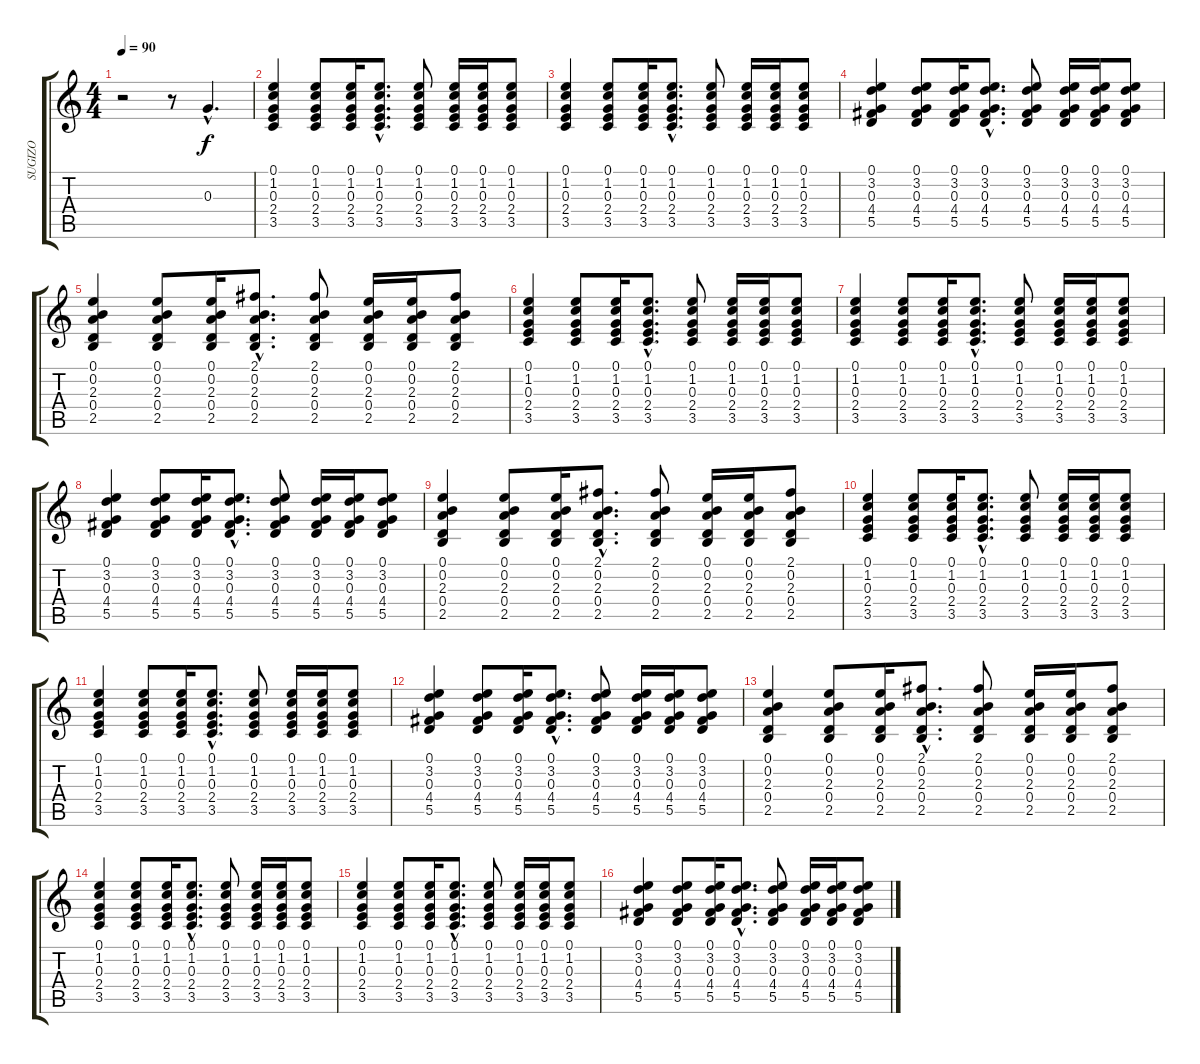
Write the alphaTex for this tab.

\track ("SUGIZO" "SUGIZO") {instrument electricguitarjazz}
\staff {score tabs}
\tuning (E4 B3 G3 D3 A2 E2) {hide}
\ts (4 4)
\tempo 90
\clef g2
\ks c
r.2{dy f} r.8 0.3{hac}.4{d} |
(0.1 1.2 0.3 2.4 3.5).4{balance 14 instrument distortionguitar} (0.1 1.2 0.3 2.4 3.5).8 (0.1 1.2 0.3 2.4 3.5).16 (0.1{hac} 1.2{hac} 0.3{hac} 2.4{hac} 3.5{hac}).8{d} (0.1 1.2 0.3 2.4 3.5).8 (0.1 1.2 0.3 2.4 3.5).16 (0.1 1.2 0.3 2.4 3.5).16 (0.1 1.2 0.3 2.4 3.5).8 |
(0.1 1.2 0.3 2.4 3.5).4 (0.1 1.2 0.3 2.4 3.5).8 (0.1 1.2 0.3 2.4 3.5).16 (0.1{hac} 1.2{hac} 0.3{hac} 2.4{hac} 3.5{hac}).8{d} (0.1 1.2 0.3 2.4 3.5).8 (0.1 1.2 0.3 2.4 3.5).16 (0.1 1.2 0.3 2.4 3.5).16 (0.1 1.2 0.3 2.4 3.5).8 |
(0.1 3.2 0.3 4.4 5.5).4 (0.1 3.2 0.3 4.4 5.5).8 (0.1 3.2 0.3 4.4 5.5).16 (0.1{hac} 3.2{hac} 0.3{hac} 4.4{hac} 5.5{hac}).8{d} (0.1 3.2 0.3 4.4 5.5).8 (0.1 3.2 0.3 4.4 5.5).16 (0.1 3.2 0.3 4.4 5.5).16 (0.1 3.2 0.3 4.4 5.5).8 |
(0.1 0.2 2.3 0.4 2.5).4 (0.1 0.2 2.3 0.4 2.5).8 (0.1 0.2 2.3 0.4 2.5).16 (2.1{hac} 0.2{hac} 2.3{hac} 0.4{hac} 2.5{hac}).8{d} (2.1 0.2 2.3 0.4 2.5).8 (0.1 0.2 2.3 0.4 2.5).16 (0.1 0.2 2.3 0.4 2.5).16 (2.1 0.2 2.3 0.4 2.5).8 |
(0.1 1.2 0.3 2.4 3.5).4 (0.1 1.2 0.3 2.4 3.5).8 (0.1 1.2 0.3 2.4 3.5).16 (0.1{hac} 1.2{hac} 0.3{hac} 2.4{hac} 3.5{hac}).8{d} (0.1 1.2 0.3 2.4 3.5).8 (0.1 1.2 0.3 2.4 3.5).16 (0.1 1.2 0.3 2.4 3.5).16 (0.1 1.2 0.3 2.4 3.5).8 |
(0.1 1.2 0.3 2.4 3.5).4 (0.1 1.2 0.3 2.4 3.5).8 (0.1 1.2 0.3 2.4 3.5).16 (0.1{hac} 1.2{hac} 0.3{hac} 2.4{hac} 3.5{hac}).8{d} (0.1 1.2 0.3 2.4 3.5).8 (0.1 1.2 0.3 2.4 3.5).16 (0.1 1.2 0.3 2.4 3.5).16 (0.1 1.2 0.3 2.4 3.5).8 |
(0.1 3.2 0.3 4.4 5.5).4 (0.1 3.2 0.3 4.4 5.5).8 (0.1 3.2 0.3 4.4 5.5).16 (0.1{hac} 3.2{hac} 0.3{hac} 4.4{hac} 5.5{hac}).8{d} (0.1 3.2 0.3 4.4 5.5).8 (0.1 3.2 0.3 4.4 5.5).16 (0.1 3.2 0.3 4.4 5.5).16 (0.1 3.2 0.3 4.4 5.5).8 |
(0.1 0.2 2.3 0.4 2.5).4 (0.1 0.2 2.3 0.4 2.5).8 (0.1 0.2 2.3 0.4 2.5).16 (2.1{hac} 0.2{hac} 2.3{hac} 0.4{hac} 2.5{hac}).8{d} (2.1 0.2 2.3 0.4 2.5).8 (0.1 0.2 2.3 0.4 2.5).16 (0.1 0.2 2.3 0.4 2.5).16 (2.1 0.2 2.3 0.4 2.5).8 |
(0.1 1.2 0.3 2.4 3.5).4 (0.1 1.2 0.3 2.4 3.5).8 (0.1 1.2 0.3 2.4 3.5).16 (0.1{hac} 1.2{hac} 0.3{hac} 2.4{hac} 3.5{hac}).8{d} (0.1 1.2 0.3 2.4 3.5).8 (0.1 1.2 0.3 2.4 3.5).16 (0.1 1.2 0.3 2.4 3.5).16 (0.1 1.2 0.3 2.4 3.5).8 |
(0.1 1.2 0.3 2.4 3.5).4 (0.1 1.2 0.3 2.4 3.5).8 (0.1 1.2 0.3 2.4 3.5).16 (0.1{hac} 1.2{hac} 0.3{hac} 2.4{hac} 3.5{hac}).8{d} (0.1 1.2 0.3 2.4 3.5).8 (0.1 1.2 0.3 2.4 3.5).16 (0.1 1.2 0.3 2.4 3.5).16 (0.1 1.2 0.3 2.4 3.5).8 |
(0.1 3.2 0.3 4.4 5.5).4 (0.1 3.2 0.3 4.4 5.5).8 (0.1 3.2 0.3 4.4 5.5).16 (0.1{hac} 3.2{hac} 0.3{hac} 4.4{hac} 5.5{hac}).8{d} (0.1 3.2 0.3 4.4 5.5).8 (0.1 3.2 0.3 4.4 5.5).16 (0.1 3.2 0.3 4.4 5.5).16 (0.1 3.2 0.3 4.4 5.5).8 |
(0.1 0.2 2.3 0.4 2.5).4 (0.1 0.2 2.3 0.4 2.5).8 (0.1 0.2 2.3 0.4 2.5).16 (2.1{hac} 0.2{hac} 2.3{hac} 0.4{hac} 2.5{hac}).8{d} (2.1 0.2 2.3 0.4 2.5).8 (0.1 0.2 2.3 0.4 2.5).16 (0.1 0.2 2.3 0.4 2.5).16 (2.1 0.2 2.3 0.4 2.5).8 |
(0.1 1.2 0.3 2.4 3.5).4 (0.1 1.2 0.3 2.4 3.5).8 (0.1 1.2 0.3 2.4 3.5).16 (0.1{hac} 1.2{hac} 0.3{hac} 2.4{hac} 3.5{hac}).8{d} (0.1 1.2 0.3 2.4 3.5).8 (0.1 1.2 0.3 2.4 3.5).16 (0.1 1.2 0.3 2.4 3.5).16 (0.1 1.2 0.3 2.4 3.5).8 |
(0.1 1.2 0.3 2.4 3.5).4 (0.1 1.2 0.3 2.4 3.5).8 (0.1 1.2 0.3 2.4 3.5).16 (0.1{hac} 1.2{hac} 0.3{hac} 2.4{hac} 3.5{hac}).8{d} (0.1 1.2 0.3 2.4 3.5).8 (0.1 1.2 0.3 2.4 3.5).16 (0.1 1.2 0.3 2.4 3.5).16 (0.1 1.2 0.3 2.4 3.5).8 |
(0.1 3.2 0.3 4.4 5.5).4 (0.1 3.2 0.3 4.4 5.5).8 (0.1 3.2 0.3 4.4 5.5).16 (0.1{hac} 3.2{hac} 0.3{hac} 4.4{hac} 5.5{hac}).8{d} (0.1 3.2 0.3 4.4 5.5).8 (0.1 3.2 0.3 4.4 5.5).16 (0.1 3.2 0.3 4.4 5.5).16 (0.1 3.2 0.3 4.4 5.5).8
